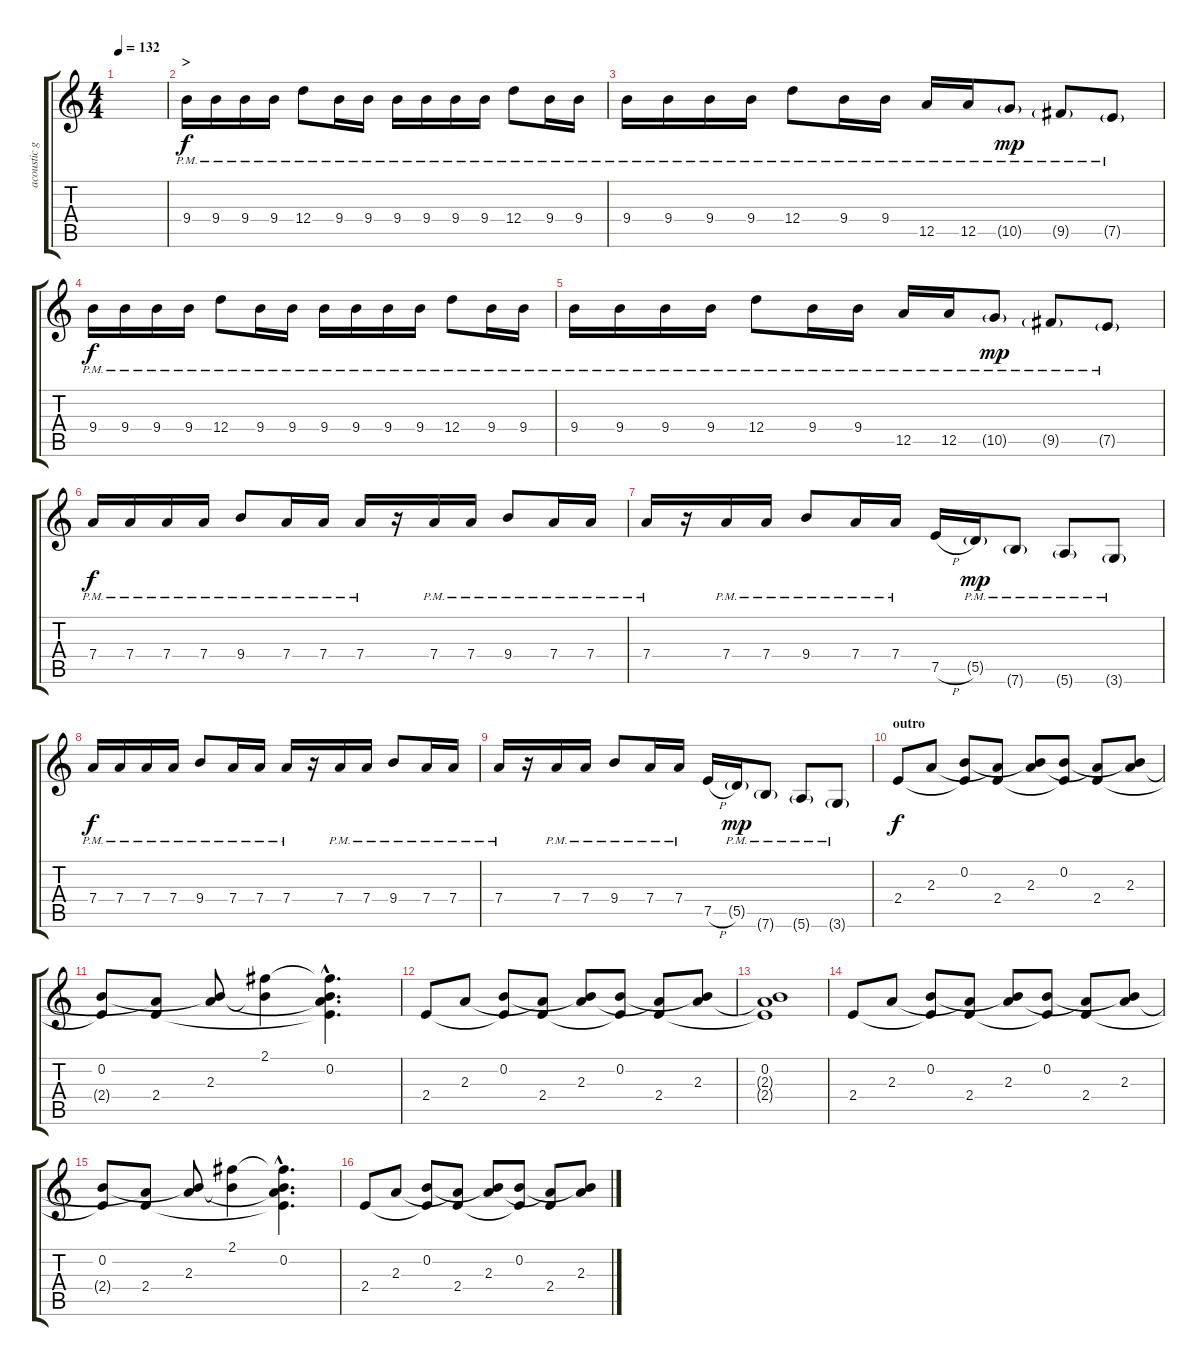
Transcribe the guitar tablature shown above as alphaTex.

\track ("acoustic guitar" "acoustic g") {instrument acousticguitarsteel}
\staff {score tabs}
\tuning (E4 B3 G3 D3 A2 E2) {hide}
\ts (4 4)
\tempo 132
\clef g2
\ks c
|
\section ("" ">")
9.4{pm}.16 9.4{pm}.16 9.4{pm}.16 9.4{pm}.16 12.4{pm}.8 9.4{pm}.16 9.4{pm}.16 9.4{pm}.16 9.4{pm}.16 9.4{pm}.16 9.4{pm}.16 12.4{pm}.8 9.4{pm}.16 9.4{pm}.16 |
9.4{pm}.16 9.4{pm}.16 9.4{pm}.16 9.4{pm}.16 12.4{pm}.8 9.4{pm}.16 9.4{pm}.16 12.5{pm}.16 12.5{pm}.16 10.5{g pm}.8{dy mp} 9.5{g pm}.8 7.5{g pm}.8 |
9.4{pm}.16{dy f} 9.4{pm}.16 9.4{pm}.16 9.4{pm}.16 12.4{pm}.8 9.4{pm}.16 9.4{pm}.16 9.4{pm}.16 9.4{pm}.16 9.4{pm}.16 9.4{pm}.16 12.4{pm}.8 9.4{pm}.16 9.4{pm}.16 |
9.4{pm}.16 9.4{pm}.16 9.4{pm}.16 9.4{pm}.16 12.4{pm}.8 9.4{pm}.16 9.4{pm}.16 12.5{pm}.16 12.5{pm}.16 10.5{g pm}.8{dy mp} 9.5{g pm}.8 7.5{g pm}.8 |
7.4{pm}.16{dy f} 7.4{pm}.16 7.4{pm}.16 7.4{pm}.16 9.4{pm}.8 7.4{pm}.16 7.4{pm}.16 7.4{pm}.16 r.16 7.4{pm}.16 7.4{pm}.16 9.4{pm}.8 7.4{pm}.16 7.4{pm}.16 |
7.4{pm}.16 r.16 7.4{pm}.16 7.4{pm}.16 9.4{pm}.8 7.4{pm}.16 7.4{pm}.16 7.5{h}.16 5.5{g pm}.16{dy mp} 7.6{g pm}.8 5.6{g pm}.8 3.6{g pm}.8 |
7.4{pm}.16{dy f} 7.4{pm}.16 7.4{pm}.16 7.4{pm}.16 9.4{pm}.8 7.4{pm}.16 7.4{pm}.16 7.4{pm}.16 r.16 7.4{pm}.16 7.4{pm}.16 9.4{pm}.8 7.4{pm}.16 7.4{pm}.16 |
7.4{pm}.16 r.16 7.4{pm}.16 7.4{pm}.16 9.4{pm}.8 7.4{pm}.16 7.4{pm}.16 7.5{h}.16 5.5{g pm}.16{dy mp} 7.6{g pm}.8 5.6{g pm}.8 3.6{g pm}.8 |
\section ("" "outro")
2.4.8{dy f} 2.3.8 (0.2 2.4{t}).8 (2.3{t} 2.4).8 (0.2{t} 2.3).8 (0.2 2.4{t}).8 (2.3{t} 2.4).8 (0.2{t} 2.3).8 |
(0.2 2.4{t}).8 (2.3{t} 2.4).8 (0.2{t} 2.3).8 (2.1 0.2{t}).4 (2.1{hac t} 0.2{hac} 2.3{hac t} 2.4{hac t}).4{d} |
2.4.8 2.3.8 (0.2 2.4{t}).8 (2.3{t} 2.4).8 (0.2{t} 2.3).8 (0.2 2.4{t}).8 (2.3{t} 2.4).8 (0.2{t} 2.3).8 |
(0.2 2.3{t} 2.4{t}).1 |
2.4.8 2.3.8 (0.2 2.4{t}).8 (2.3{t} 2.4).8 (0.2{t} 2.3).8 (0.2 2.4{t}).8 (2.3{t} 2.4).8 (0.2{t} 2.3).8 |
(0.2 2.4{t}).8 (2.3{t} 2.4).8 (0.2{t} 2.3).8 (2.1 0.2{t}).4 (2.1{hac t} 0.2{hac} 2.3{hac t} 2.4{hac t}).4{d} |
2.4.8 2.3.8 (0.2 2.4{t}).8 (2.3{t} 2.4).8 (0.2{t} 2.3).8 (0.2 2.4{t}).8 (2.3{t} 2.4).8 (0.2{t} 2.3).8
